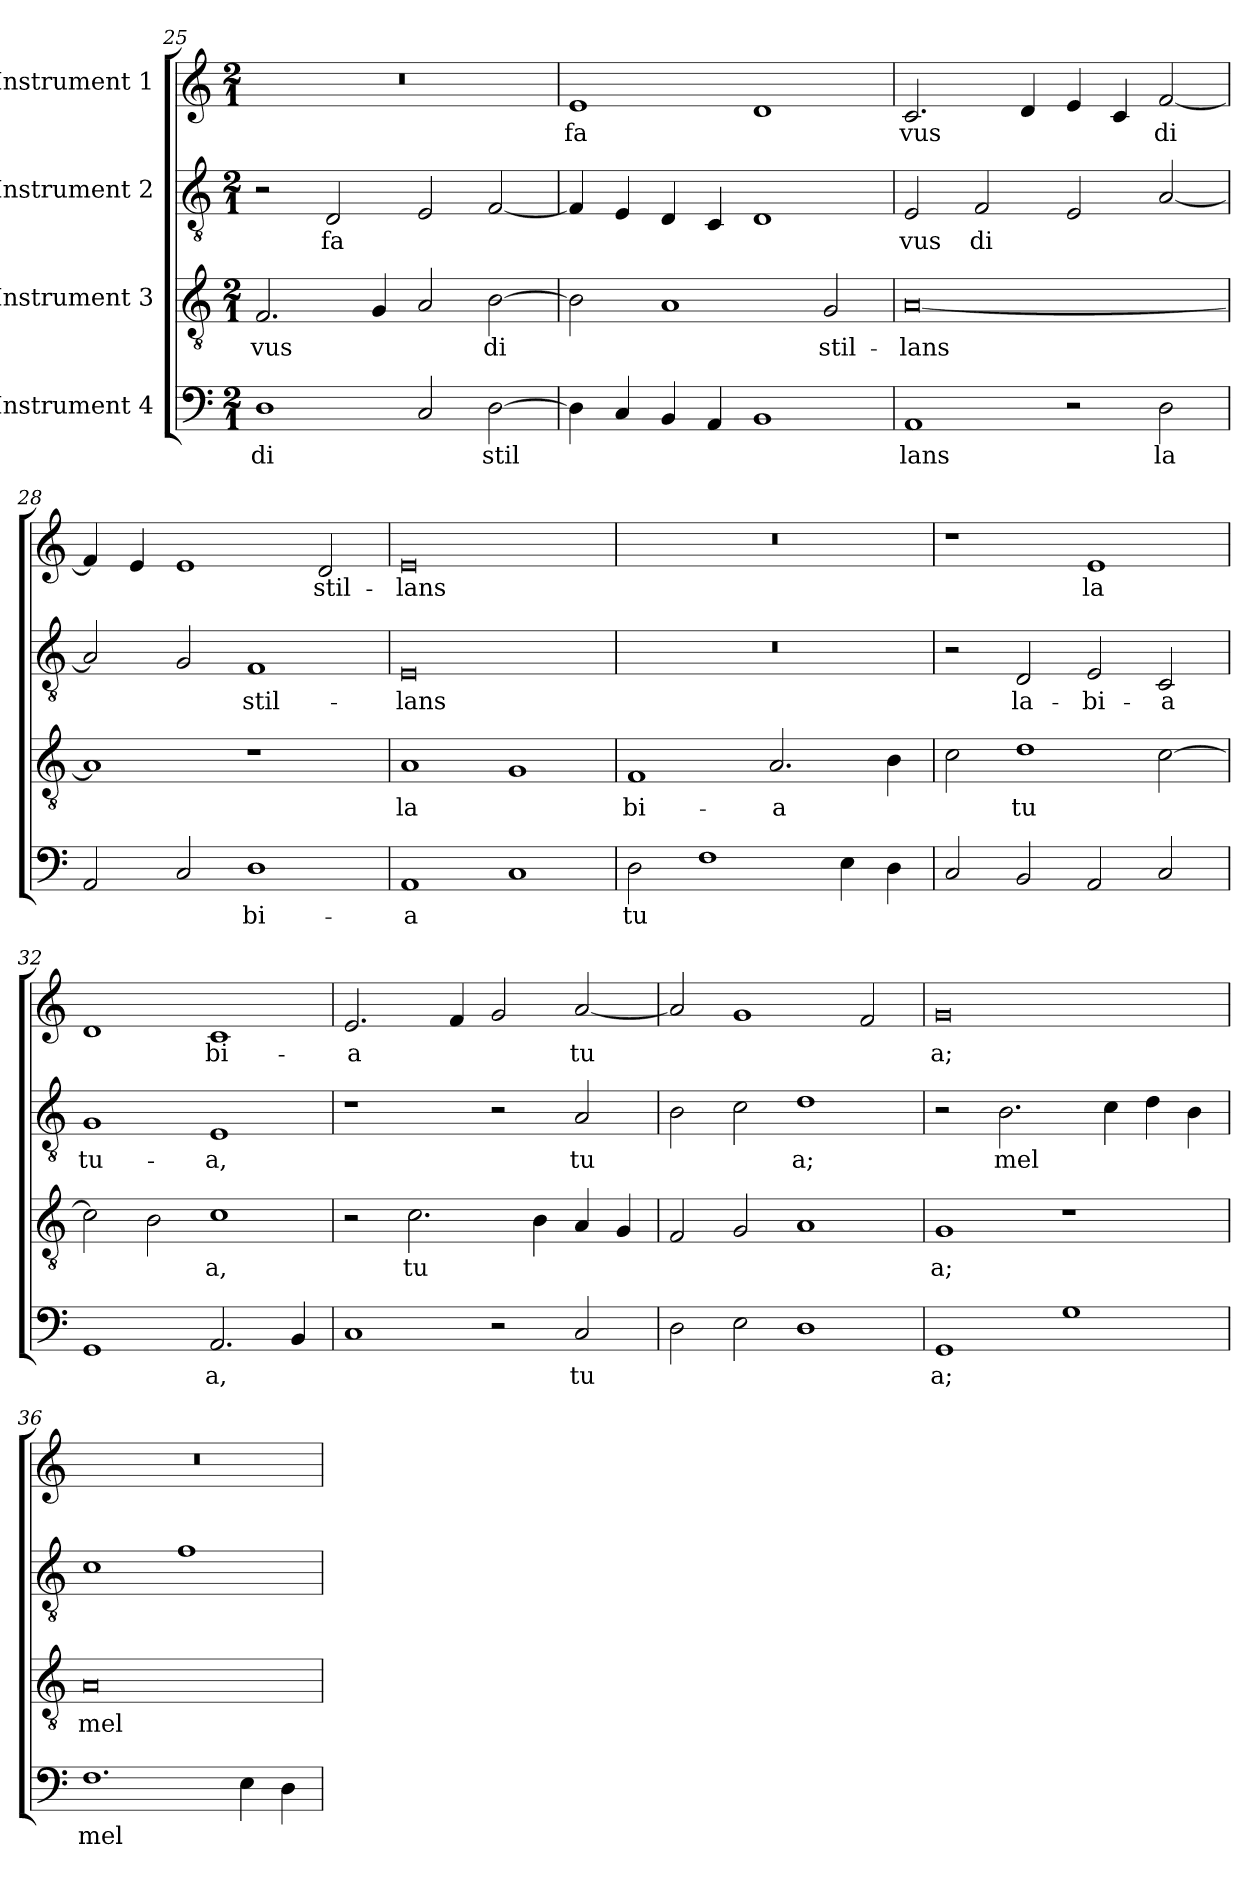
**kern	**text	**kern	**text	**kern	**text	**kern	**text
*part4	*part4	*part3	*part3	*part2	*part2	*part1	*part1
*staff4	*staff4	*staff3	*staff3	*staff2	*staff2	*staff1	*staff1
*I"Instrument 4	*	*I"Instrument 3	*	*I"Instrument 2	*	*I"Instrument 1	*
!!LO:PB:g=z
*clefF4	*	*clefGv2	*	*clefGv2	*	*clefG2	*
*k[]	*	*k[]	*	*k[]	*	*k[]	*
*C:	*	*C:	*	*C:	*	*C:	*
*M2/1	*	*M2/1	*	*M2/1	*	*M2/1	*
=25	=25	=25	=25	=25	=25	=25	=25
!	!LO:LY:b:cj	!	!LO:LY:b:cj	!	!	!	!
1D	di-	2.F/	-vus	2r	.	0r	.
!	!	!	!	!	!LO:LY:b:cj	!	!
.	.	.	.	2D/	fa-	.	.
!	!	!	!LO:LY:b:cj	!	!	!	!
.	.	4G/	.	.	.	.	.
!	!LO:LY:b:cj	!	!LO:LY:b:cj	!	!LO:LY:b:cj	!	!
2C/	--	2A/	.	2E/	--	.	.
!	!LO:LY:b:cj	!	!LO:LY:b:cj	!	!LO:LY:b:cj	!	!
[>2D\	-stil-	[>2B\	di-	[<2F/	--	.	.
=26	=26	=26	=26	=26	=26	=26	=26
!	!LO:LY:b:cj	!	!LO:LY:b:cj	!	!LO:LY:b:cj	!	!LO:LY:b:cj
4D\]	--	2B\]	--	4F/]	--	1e	fa-
!	!LO:LY:b:cj	!	!	!	!LO:LY:b:cj	!	!
4C/	--	.	.	4E/	--	.	.
!	!LO:LY:b:cj	!	!LO:LY:b:cj	!	!LO:LY:b:cj	!	!
4BB/	--	1A	--	4D/	--	.	.
!	!LO:LY:b:cj	!	!	!	!LO:LY:b:cj	!	!
4AA/	--	.	.	4C/	--	.	.
!	!LO:LY:b:cj	!	!	!	!LO:LY:b:cj	!	!LO:LY:b:cj
1BB	--	.	.	1D	--	1d	--
!	!	!	!LO:LY:b:cj	!	!	!	!
.	.	2G/	-stil-	.	.	.	.
=27	=27	=27	=27	=27	=27	=27	=27
!	!LO:LY:b:cj	!	!LO:LY:b:cj	!	!LO:LY:b:cj	!	!LO:LY:b:cj
1AA	-lans	[<0A	-lans	2E/	-vus	2.c/	-vus
!	!	!	!	!	!LO:LY:b:cj	!	!
.	.	.	.	2F/	di-	.	.
!	!	!	!	!	!	!	!LO:LY:b:cj
.	.	.	.	.	.	4d/	.
!	!	!	!	!	!LO:LY:b:cj	!	!LO:LY:b:cj
2r	.	.	.	2E/	--	4e/	.
!	!	!	!	!	!	!	!LO:LY:b:cj
.	.	.	.	.	.	4c/	.
!	!LO:LY:b:cj	!	!	!	!LO:LY:b:cj	!	!LO:LY:b:cj
2D\	la-	.	.	[<2A/	--	[<2f/	di-
=28	=28	=28	=28	=28	=28	=28	=28
!	!LO:LY:b:cj	!	!LO:LY:b:cj	!	!LO:LY:b:cj	!	!LO:LY:b:cj
2AA/	--	1A]	.	2A/]	--	4f/]	--
!	!	!	!	!	!	!	!LO:LY:b:cj
.	.	.	.	.	.	4e/	--
!	!LO:LY:b:cj	!	!	!	!LO:LY:b:cj	!	!LO:LY:b:cj
2C/	--	.	.	2G/	--	1e	--
!	!LO:LY:b:cj	!	!	!	!LO:LY:b:cj	!	!
1D	-bi-	1r	.	1F	-stil-	.	.
!	!	!	!	!	!	!	!LO:LY:b:cj
.	.	.	.	.	.	2d/	-stil-
=29	=29	=29	=29	=29	=29	=29	=29
!	!LO:LY:b:cj	!	!LO:LY:b:cj	!	!LO:LY:b:cj	!	!LO:LY:b:cj
1AA	-a	1A	la-	0E	-lans	0e	-lans
!	!LO:LY:b:cj	!	!LO:LY:b:cj	!	!	!	!
1C	.	1G	--	.	.	.	.
=30	=30	=30	=30	=30	=30	=30	=30
!	!LO:LY:b:cj	!	!LO:LY:b:cj	!	!	!	!
2D\	tu-	1F	-bi-	0r	.	0r	.
!	!LO:LY:b:cj	!	!	!	!	!	!
1F	--	.	.	.	.	.	.
!	!	!	!LO:LY:b:cj	!	!	!	!
.	.	2.A/	-a	.	.	.	.
!	!LO:LY:b:cj	!	!	!	!	!	!
4E\	--	.	.	.	.	.	.
!	!LO:LY:b:cj	!	!LO:LY:b:cj	!	!	!	!
4D\	--	4B\	.	.	.	.	.
!!LO:LB:g=z
=31	=31	=31	=31	=31	=31	=31	=31
!	!LO:LY:b:cj	!	!LO:LY:b:cj	!	!	!	!
2C/	--	2c\	.	2r	.	1r	.
!	!LO:LY:b:cj	!	!LO:LY:b:cj	!	!LO:LY:b:cj	!	!
2BB/	--	1d	tu-	2D/	la-	.	.
!	!LO:LY:b:cj	!	!	!	!LO:LY:b:cj	!	!LO:LY:b:cj
2AA/	--	.	.	2E/	-bi-	1e	la-
!	!LO:LY:b:cj	!	!LO:LY:b:cj	!	!LO:LY:b:cj	!	!
2C/	--	[>2c\	--	2C/	-a	.	.
=32	=32	=32	=32	=32	=32	=32	=32
!	!LO:LY:b:cj	!	!LO:LY:b:cj	!	!LO:LY:b:cj	!	!LO:LY:b:cj
1GG	--	2c\]	--	1G	tu-	1d	--
!	!	!	!LO:LY:b:cj	!	!	!	!
.	.	2B\	--	.	.	.	.
!	!LO:LY:b:cj	!	!LO:LY:b:cj	!	!LO:LY:b:cj	!	!LO:LY:b:cj
2.AA/	-a,	1c	-a,	1E	-a,	1c	-bi-
!	!LO:LY:b:cj	!	!	!	!	!	!
4BB/	.	.	.	.	.	.	.
=33	=33	=33	=33	=33	=33	=33	=33
!	!LO:LY:b:cj	!	!	!	!	!	!LO:LY:b:cj
1C	.	2r	.	1r	.	2.e/	-a
!	!	!	!LO:LY:b:cj	!	!	!	!
.	.	2.c\	tu-	.	.	.	.
!	!	!	!	!	!	!	!LO:LY:b:cj
.	.	.	.	.	.	4f/	.
!	!	!	!	!	!	!	!LO:LY:b:cj
2r	.	.	.	2r	.	2g/	.
!	!	!	!LO:LY:b:cj	!	!	!	!
.	.	4B\	--	.	.	.	.
!	!LO:LY:b:cj	!	!LO:LY:b:cj	!	!LO:LY:b:cj	!	!LO:LY:b:cj
2C/	tu-	4A/	--	2A/	tu-	[<2a/	tu-
!	!	!	!LO:LY:b:cj	!	!	!	!
.	.	4G/	--	.	.	.	.
=34	=34	=34	=34	=34	=34	=34	=34
!	!LO:LY:b:cj	!	!LO:LY:b:cj	!	!LO:LY:b:cj	!	!LO:LY:b:cj
2D\	--	2F/	--	2B\	--	2a/]	--
!	!LO:LY:b:cj	!	!LO:LY:b:cj	!	!LO:LY:b:cj	!	!LO:LY:b:cj
2E\	--	2G/	--	2c\	--	1g	--
!	!LO:LY:b:cj	!	!LO:LY:b:cj	!	!LO:LY:b:cj	!	!
1D	--	1A	--	1d	-a;	.	.
!	!	!	!	!	!	!	!LO:LY:b:cj
.	.	.	.	.	.	2f/	--
=35	=35	=35	=35	=35	=35	=35	=35
!	!LO:LY:b:cj	!	!LO:LY:b:cj	!	!	!	!LO:LY:b:cj
1GG	-a;	1G	-a;	2r	.	0g	-a;
!	!	!	!	!	!LO:LY:b:cj	!	!
.	.	.	.	2.B\	mel	.	.
!	!LO:LY:b:cj	!	!	!	!	!	!
1G	.	1r	.	.	.	.	.
!	!	!	!	!	!LO:LY:b:cj	!	!
.	.	.	.	4c\	.	.	.
!	!	!	!	!	!LO:LY:b:cj	!	!
.	.	.	.	4d\	.	.	.
!	!	!	!	!	!LO:LY:b:cj	!	!
.	.	.	.	4B\	.	.	.
=36	=36	=36	=36	=36	=36	=36	=36
!	!LO:LY:b:cj	!	!LO:LY:b:cj	!	!LO:LY:b:cj	!	!
1.F	mel	0A	mel	1c	.	0r	.
!	!	!	!	!	!LO:LY:b:cj	!	!
.	.	.	.	1f	.	.	.
!	!LO:LY:b:cj	!	!	!	!	!	!
4E\	.	.	.	.	.	.	.
!	!LO:LY:b:cj	!	!	!	!	!	!
4D\	.	.	.	.	.	.	.
=	=	=	=	=	=	=	=
*-	*-	*-	*-	*-	*-	*-	*-
